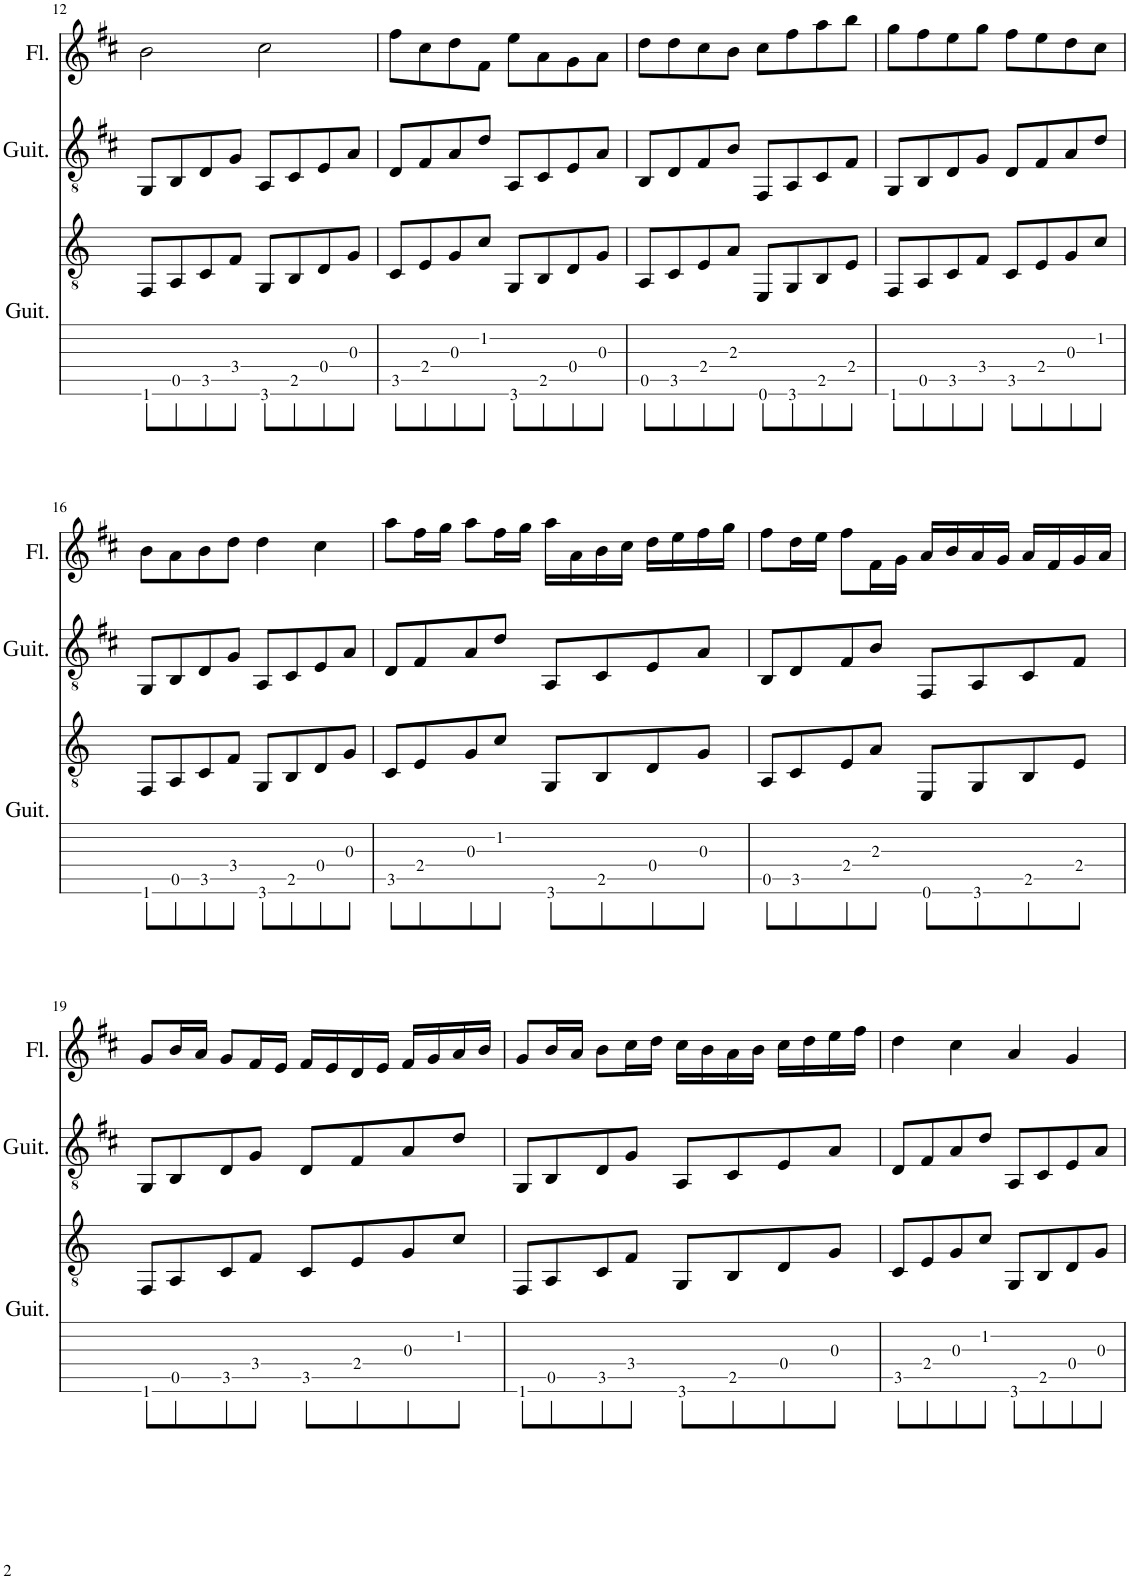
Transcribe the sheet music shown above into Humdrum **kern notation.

**kern	**kern	**kern	**kern
*part3	*part3	*part2	*part1
*staff4	*staff3	*staff2	*staff1
*I"Guitar Capo 2	*	*I"Guitar	*I"Flute
*I'Guit.	*	*I'Guit.	*I'Fl.
!!LO:PB:g=z
*	*clefGv2	*clefGv2	*clefG2
*k[]	*k[]	*k[f#c#]	*k[f#c#]
*M4/4	*M4/4	*M4/4	*M4/4
=12	=12	=12	=12
8FF\L	8FF/L	8GG/L	2b\
8AA\	8AA/	8BB/	.
8C\	8C/	8D/	.
8F\J	8F/J	8G/J	.
8GG\L	8GG/L	8AA/L	2cc#\
8BB\	8BB/	8C#/	.
8D\	8D/	8E/	.
8G\J	8G/J	8A/J	.
=13	=13	=13	=13
8C\L	8C/L	8D/L	8ff#\L
8E\	8E/	8F#/	8cc#\
8G\	8G/	8A/	8dd\
8c\J	8c/J	8d/J	8f#\J
8GG\L	8GG/L	8AA/L	8ee\L
8BB\	8BB/	8C#/	8a\
8D\	8D/	8E/	8g\
8G\J	8G/J	8A/J	8a\J
=14	=14	=14	=14
8AA\L	8AA/L	8BB/L	8dd\L
8C\	8C/	8D/	8dd\
8E\	8E/	8F#/	8cc#\
8A\J	8A/J	8B/J	8b\J
8EE\L	8EE/L	8FF#/L	8cc#\L
8GG\	8GG/	8AA/	8ff#\
8BB\	8BB/	8C#/	8aa\
8E\J	8E/J	8F#/J	8bb\J
=15	=15	=15	=15
8FF\L	8FF/L	8GG/L	8gg\L
8AA\	8AA/	8BB/	8ff#\
8C\	8C/	8D/	8ee\
8F\J	8F/J	8G/J	8gg\J
8C\L	8C/L	8D/L	8ff#\L
8E\	8E/	8F#/	8ee\
8G\	8G/	8A/	8dd\
8c\J	8c/J	8d/J	8cc#\J
!!LO:LB:g=z
=16	=16	=16	=16
8FF\L	8FF/L	8GG/L	8b\L
8AA\	8AA/	8BB/	8a\
8C\	8C/	8D/	8b\
8F\J	8F/J	8G/J	8dd\J
8GG\L	8GG/L	8AA/L	4dd\
8BB\	8BB/	8C#/	.
8D\	8D/	8E/	4cc#\
8G\J	8G/J	8A/J	.
=17	=17	=17	=17
8C\L	8C/L	8D/L	8aa\L
8E\	8E/	8F#/	16ff#\L
.	.	.	16gg\JJ
8G\	8G/	8A/	8aa\L
8c\J	8c/J	8d/J	16ff#\L
.	.	.	16gg\JJ
8GG\L	8GG/L	8AA/L	16aa\LL
.	.	.	16a\
8BB\	8BB/	8C#/	16b\
.	.	.	16cc#\JJ
8D\	8D/	8E/	16dd\LL
.	.	.	16ee\
8G\J	8G/J	8A/J	16ff#\
.	.	.	16gg\JJ
=18	=18	=18	=18
8AA\L	8AA/L	8BB/L	8ff#\L
8C\	8C/	8D/	16dd\L
.	.	.	16ee\JJ
8E\	8E/	8F#/	8ff#\L
8A\J	8A/J	8B/J	16f#\L
.	.	.	16g\JJ
8EE\L	8EE/L	8FF#/L	16a/LL
.	.	.	16b/
8GG\	8GG/	8AA/	16a/
.	.	.	16g/JJ
8BB\	8BB/	8C#/	16a/LL
.	.	.	16f#/
8E\J	8E/J	8F#/J	16g/
.	.	.	16a/JJ
!!LO:LB:g=z
=19	=19	=19	=19
8FF\L	8FF/L	8GG/L	8g/L
8AA\	8AA/	8BB/	16b/L
.	.	.	16a/JJ
8C\	8C/	8D/	8g/L
8F\J	8F/J	8G/J	16f#/L
.	.	.	16e/JJ
8C\L	8C/L	8D/L	16f#/LL
.	.	.	16e/
8E\	8E/	8F#/	16d/
.	.	.	16e/JJ
8G\	8G/	8A/	16f#/LL
.	.	.	16g/
8c\J	8c/J	8d/J	16a/
.	.	.	16b/JJ
=20	=20	=20	=20
8FF\L	8FF/L	8GG/L	8g/L
8AA\	8AA/	8BB/	16b/L
.	.	.	16a/JJ
8C\	8C/	8D/	8b\L
8F\J	8F/J	8G/J	16cc#\L
.	.	.	16dd\JJ
8GG\L	8GG/L	8AA/L	16cc#\LL
.	.	.	16b\
8BB\	8BB/	8C#/	16a\
.	.	.	16b\JJ
8D\	8D/	8E/	16cc#\LL
.	.	.	16dd\
8G\J	8G/J	8A/J	16ee\
.	.	.	16ff#\JJ
=21	=21	=21	=21
8C\L	8C/L	8D/L	4dd\
8E\	8E/	8F#/	.
8G\	8G/	8A/	4cc#\
8c\J	8c/J	8d/J	.
8GG\L	8GG/L	8AA/L	4a/
8BB\	8BB/	8C#/	.
8D\	8D/	8E/	4g/
8G\J	8G/J	8A/J	.
=	=	=	=
*-	*-	*-	*-
